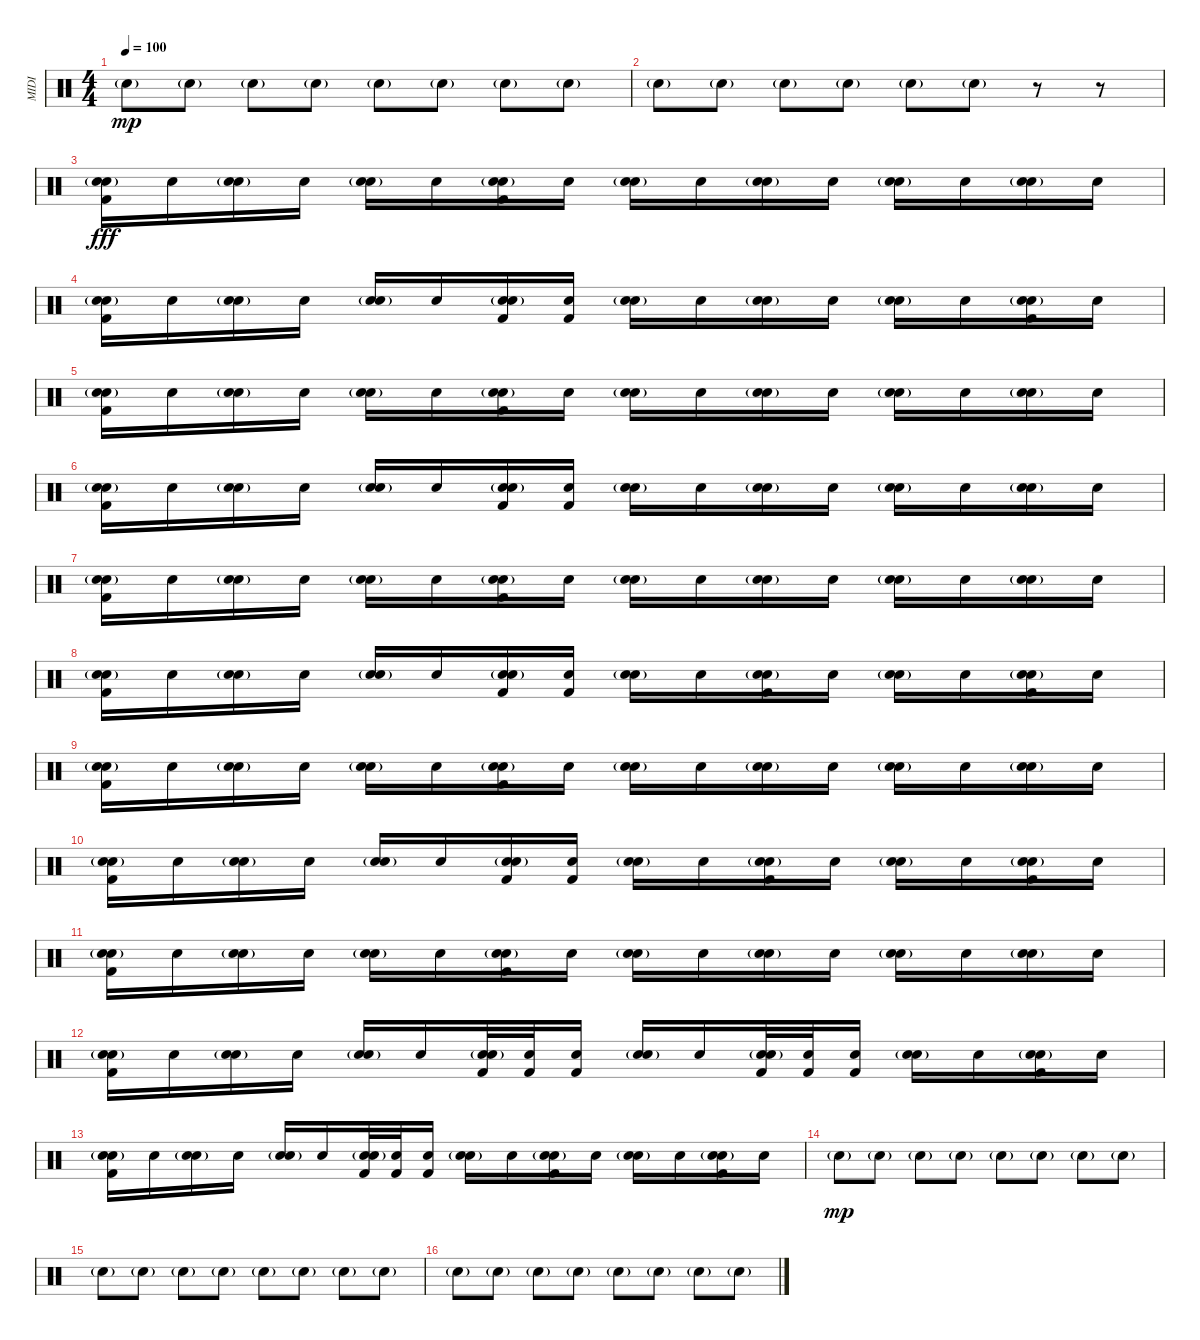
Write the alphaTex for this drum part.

\track ("MIDI" "MIDI") {instrument percussion}
\staff
\articulation defaults
\ts (4 4)
\tempo 100
\clef neutral
\ks c "Hand Clap (hit)"{g}.8{dy mp} "Hand Clap (hit)"{g}.8 "Hand Clap (hit)"{g}.8 "Hand Clap (hit)"{g}.8 "Hand Clap (hit)"{g}.8 "Hand Clap (hit)"{g}.8 "Hand Clap (hit)"{g}.8 "Hand Clap (hit)"{g}.8
|
"Hand Clap (hit)"{g}.8 "Hand Clap (hit)"{g}.8 "Hand Clap (hit)"{g}.8 "Hand Clap (hit)"{g}.8 "Hand Clap (hit)"{g}.8 "Hand Clap (hit)"{g}.8 r.8 r.8 |
("Hand Clap (hit)"{g} "Kick (hit) 2" "Snare (hit)").16{dy fff} "Snare (hit)".16 ("Hand Clap (hit)"{g} "Snare (hit)").16 "Snare (hit)".16 ("Hand Clap (hit)"{g} "Snare (hit)").16 "Snare (hit)".16 ("Hand Clap (hit)"{g} "Kick (hit) 2" "Snare (hit)").16 "Snare (hit)".16 ("Hand Clap (hit)"{g} "Snare (hit)").16 "Snare (hit)".16 ("Hand Clap (hit)"{g} "Snare (hit)").16 "Snare (hit)".16 ("Hand Clap (hit)"{g} "Snare (hit)").16 "Snare (hit)".16 ("Hand Clap (hit)"{g} "Snare (hit)").16 "Snare (hit)".16 |
("Hand Clap (hit)"{g} "Kick (hit) 2" "Snare (hit)").16 "Snare (hit)".16 ("Hand Clap (hit)"{g} "Snare (hit)").16 "Snare (hit)".16 ("Hand Clap (hit)"{g} "Snare (hit)").16 "Snare (hit)".16 ("Hand Clap (hit)"{g} "Kick (hit) 2" "Snare (hit)").16 ("Kick (hit) 2" "Snare (hit)").16 ("Hand Clap (hit)"{g} "Snare (hit)").16 "Snare (hit)".16 ("Hand Clap (hit)"{g} "Snare (hit)").16 "Snare (hit)".16 ("Hand Clap (hit)"{g} "Snare (hit)").16 "Snare (hit)".16 ("Hand Clap (hit)"{g} "Kick (hit) 2" "Snare (hit)").16 "Snare (hit)".16 |
("Hand Clap (hit)"{g} "Kick (hit) 2" "Snare (hit)").16 "Snare (hit)".16 ("Hand Clap (hit)"{g} "Snare (hit)").16 "Snare (hit)".16 ("Hand Clap (hit)"{g} "Snare (hit)").16 "Snare (hit)".16 ("Hand Clap (hit)"{g} "Kick (hit) 2" "Snare (hit)").16 "Snare (hit)".16 ("Hand Clap (hit)"{g} "Snare (hit)").16 "Snare (hit)".16 ("Hand Clap (hit)"{g} "Snare (hit)").16 "Snare (hit)".16 ("Hand Clap (hit)"{g} "Snare (hit)").16 "Snare (hit)".16 ("Hand Clap (hit)"{g} "Snare (hit)").16 "Snare (hit)".16 |
("Hand Clap (hit)"{g} "Kick (hit) 2" "Snare (hit)").16 "Snare (hit)".16 ("Hand Clap (hit)"{g} "Snare (hit)").16 "Snare (hit)".16 ("Hand Clap (hit)"{g} "Snare (hit)").16 "Snare (hit)".16 ("Hand Clap (hit)"{g} "Kick (hit) 2" "Snare (hit)").16 ("Kick (hit) 2" "Snare (hit)").16 ("Hand Clap (hit)"{g} "Snare (hit)").16 "Snare (hit)".16 ("Hand Clap (hit)"{g} "Snare (hit)").16 "Snare (hit)".16 ("Hand Clap (hit)"{g} "Snare (hit)").16 "Snare (hit)".16 ("Hand Clap (hit)"{g} "Snare (hit)").16 "Snare (hit)".16 |
("Hand Clap (hit)"{g} "Kick (hit) 2" "Snare (hit)").16 "Snare (hit)".16 ("Hand Clap (hit)"{g} "Snare (hit)").16 "Snare (hit)".16 ("Hand Clap (hit)"{g} "Snare (hit)").16 "Snare (hit)".16 ("Hand Clap (hit)"{g} "Kick (hit) 2" "Snare (hit)").16 "Snare (hit)".16 ("Hand Clap (hit)"{g} "Snare (hit)").16 "Snare (hit)".16 ("Hand Clap (hit)"{g} "Snare (hit)").16 "Snare (hit)".16 ("Hand Clap (hit)"{g} "Snare (hit)").16 "Snare (hit)".16 ("Hand Clap (hit)"{g} "Snare (hit)").16 "Snare (hit)".16 |
("Hand Clap (hit)"{g} "Kick (hit) 2" "Snare (hit)").16 "Snare (hit)".16 ("Hand Clap (hit)"{g} "Snare (hit)").16 "Snare (hit)".16 ("Hand Clap (hit)"{g} "Snare (hit)").16 "Snare (hit)".16 ("Hand Clap (hit)"{g} "Kick (hit) 2" "Snare (hit)").16 ("Kick (hit) 2" "Snare (hit)").16 ("Hand Clap (hit)"{g} "Snare (hit)").16 "Snare (hit)".16 ("Hand Clap (hit)"{g} "Kick (hit) 2" "Snare (hit)").16 "Snare (hit)".16 ("Hand Clap (hit)"{g} "Snare (hit)").16 "Snare (hit)".16 ("Hand Clap (hit)"{g} "Kick (hit) 2" "Snare (hit)").16 "Snare (hit)".16 |
("Hand Clap (hit)"{g} "Kick (hit) 2" "Snare (hit)").16 "Snare (hit)".16 ("Hand Clap (hit)"{g} "Snare (hit)").16 "Snare (hit)".16 ("Hand Clap (hit)"{g} "Snare (hit)").16 "Snare (hit)".16 ("Hand Clap (hit)"{g} "Kick (hit) 2" "Snare (hit)").16 "Snare (hit)".16 ("Hand Clap (hit)"{g} "Snare (hit)").16 "Snare (hit)".16 ("Hand Clap (hit)"{g} "Snare (hit)").16 "Snare (hit)".16 ("Hand Clap (hit)"{g} "Snare (hit)").16 "Snare (hit)".16 ("Hand Clap (hit)"{g} "Snare (hit)").16 "Snare (hit)".16 |
("Hand Clap (hit)"{g} "Kick (hit) 2" "Snare (hit)").16 "Snare (hit)".16 ("Hand Clap (hit)"{g} "Snare (hit)").16 "Snare (hit)".16 ("Hand Clap (hit)"{g} "Snare (hit)").16 "Snare (hit)".16 ("Hand Clap (hit)"{g} "Kick (hit) 2" "Snare (hit)").16 ("Kick (hit) 2" "Snare (hit)").16 ("Hand Clap (hit)"{g} "Snare (hit)").16 "Snare (hit)".16 ("Hand Clap (hit)"{g} "Kick (hit) 2" "Snare (hit)").16 "Snare (hit)".16 ("Hand Clap (hit)"{g} "Snare (hit)").16 "Snare (hit)".16 ("Hand Clap (hit)"{g} "Kick (hit) 2" "Snare (hit)").16 "Snare (hit)".16 |
("Hand Clap (hit)"{g} "Kick (hit) 2" "Snare (hit)").16 "Snare (hit)".16 ("Hand Clap (hit)"{g} "Snare (hit)").16 "Snare (hit)".16 ("Hand Clap (hit)"{g} "Snare (hit)").16 "Snare (hit)".16 ("Hand Clap (hit)"{g} "Kick (hit) 2" "Snare (hit)").16 "Snare (hit)".16 ("Hand Clap (hit)"{g} "Snare (hit)").16 "Snare (hit)".16 ("Hand Clap (hit)"{g} "Snare (hit)").16 "Snare (hit)".16 ("Hand Clap (hit)"{g} "Snare (hit)").16 "Snare (hit)".16 ("Hand Clap (hit)"{g} "Snare (hit)").16 "Snare (hit)".16 |
("Hand Clap (hit)"{g} "Kick (hit) 2" "Snare (hit)").16 "Snare (hit)".16 ("Hand Clap (hit)"{g} "Snare (hit)").16 "Snare (hit)".16 ("Hand Clap (hit)"{g} "Snare (hit)").16 "Snare (hit)".16 ("Hand Clap (hit)"{g} "Kick (hit) 2" "Snare (hit)").32 ("Kick (hit) 2" "Snare (hit)").32 ("Kick (hit) 2" "Snare (hit)").16 ("Hand Clap (hit)"{g} "Snare (hit)").16 "Snare (hit)".16 ("Hand Clap (hit)"{g} "Kick (hit) 2" "Snare (hit)").32 ("Kick (hit) 2" "Snare (hit)").32 ("Kick (hit) 2" "Snare (hit)").16 ("Hand Clap (hit)"{g} "Snare (hit)").16 "Snare (hit)".16 ("Hand Clap (hit)"{g} "Kick (hit) 2" "Snare (hit)").16 "Snare (hit)".16 |
("Hand Clap (hit)"{g} "Kick (hit) 2" "Snare (hit)").16 "Snare (hit)".16 ("Hand Clap (hit)"{g} "Snare (hit)").16 "Snare (hit)".16 ("Hand Clap (hit)"{g} "Snare (hit)").16 "Snare (hit)".16 ("Hand Clap (hit)"{g} "Kick (hit) 2" "Snare (hit)").32 ("Kick (hit) 2" "Snare (hit)").32 ("Kick (hit) 2" "Snare (hit)").16 ("Hand Clap (hit)"{g} "Snare (hit)").16 "Snare (hit)".16 ("Hand Clap (hit)"{g} "Kick (hit) 2" "Snare (hit)").16 "Snare (hit)".16 ("Hand Clap (hit)"{g} "Snare (hit)").16 "Snare (hit)".16 ("Hand Clap (hit)"{g} "Kick (hit) 2" "Snare (hit)").16 "Snare (hit)".16 |
"Hand Clap (hit)"{g}.8{dy mp} "Hand Clap (hit)"{g}.8 "Hand Clap (hit)"{g}.8 "Hand Clap (hit)"{g}.8 "Hand Clap (hit)"{g}.8 "Hand Clap (hit)"{g}.8 "Hand Clap (hit)"{g}.8 "Hand Clap (hit)"{g}.8 |
"Hand Clap (hit)"{g}.8 "Hand Clap (hit)"{g}.8 "Hand Clap (hit)"{g}.8 "Hand Clap (hit)"{g}.8 "Hand Clap (hit)"{g}.8 "Hand Clap (hit)"{g}.8 "Hand Clap (hit)"{g}.8 "Hand Clap (hit)"{g}.8 |
"Hand Clap (hit)"{g}.8 "Hand Clap (hit)"{g}.8 "Hand Clap (hit)"{g}.8 "Hand Clap (hit)"{g}.8 "Hand Clap (hit)"{g}.8 "Hand Clap (hit)"{g}.8 "Hand Clap (hit)"{g}.8 "Hand Clap (hit)"{g}.8
